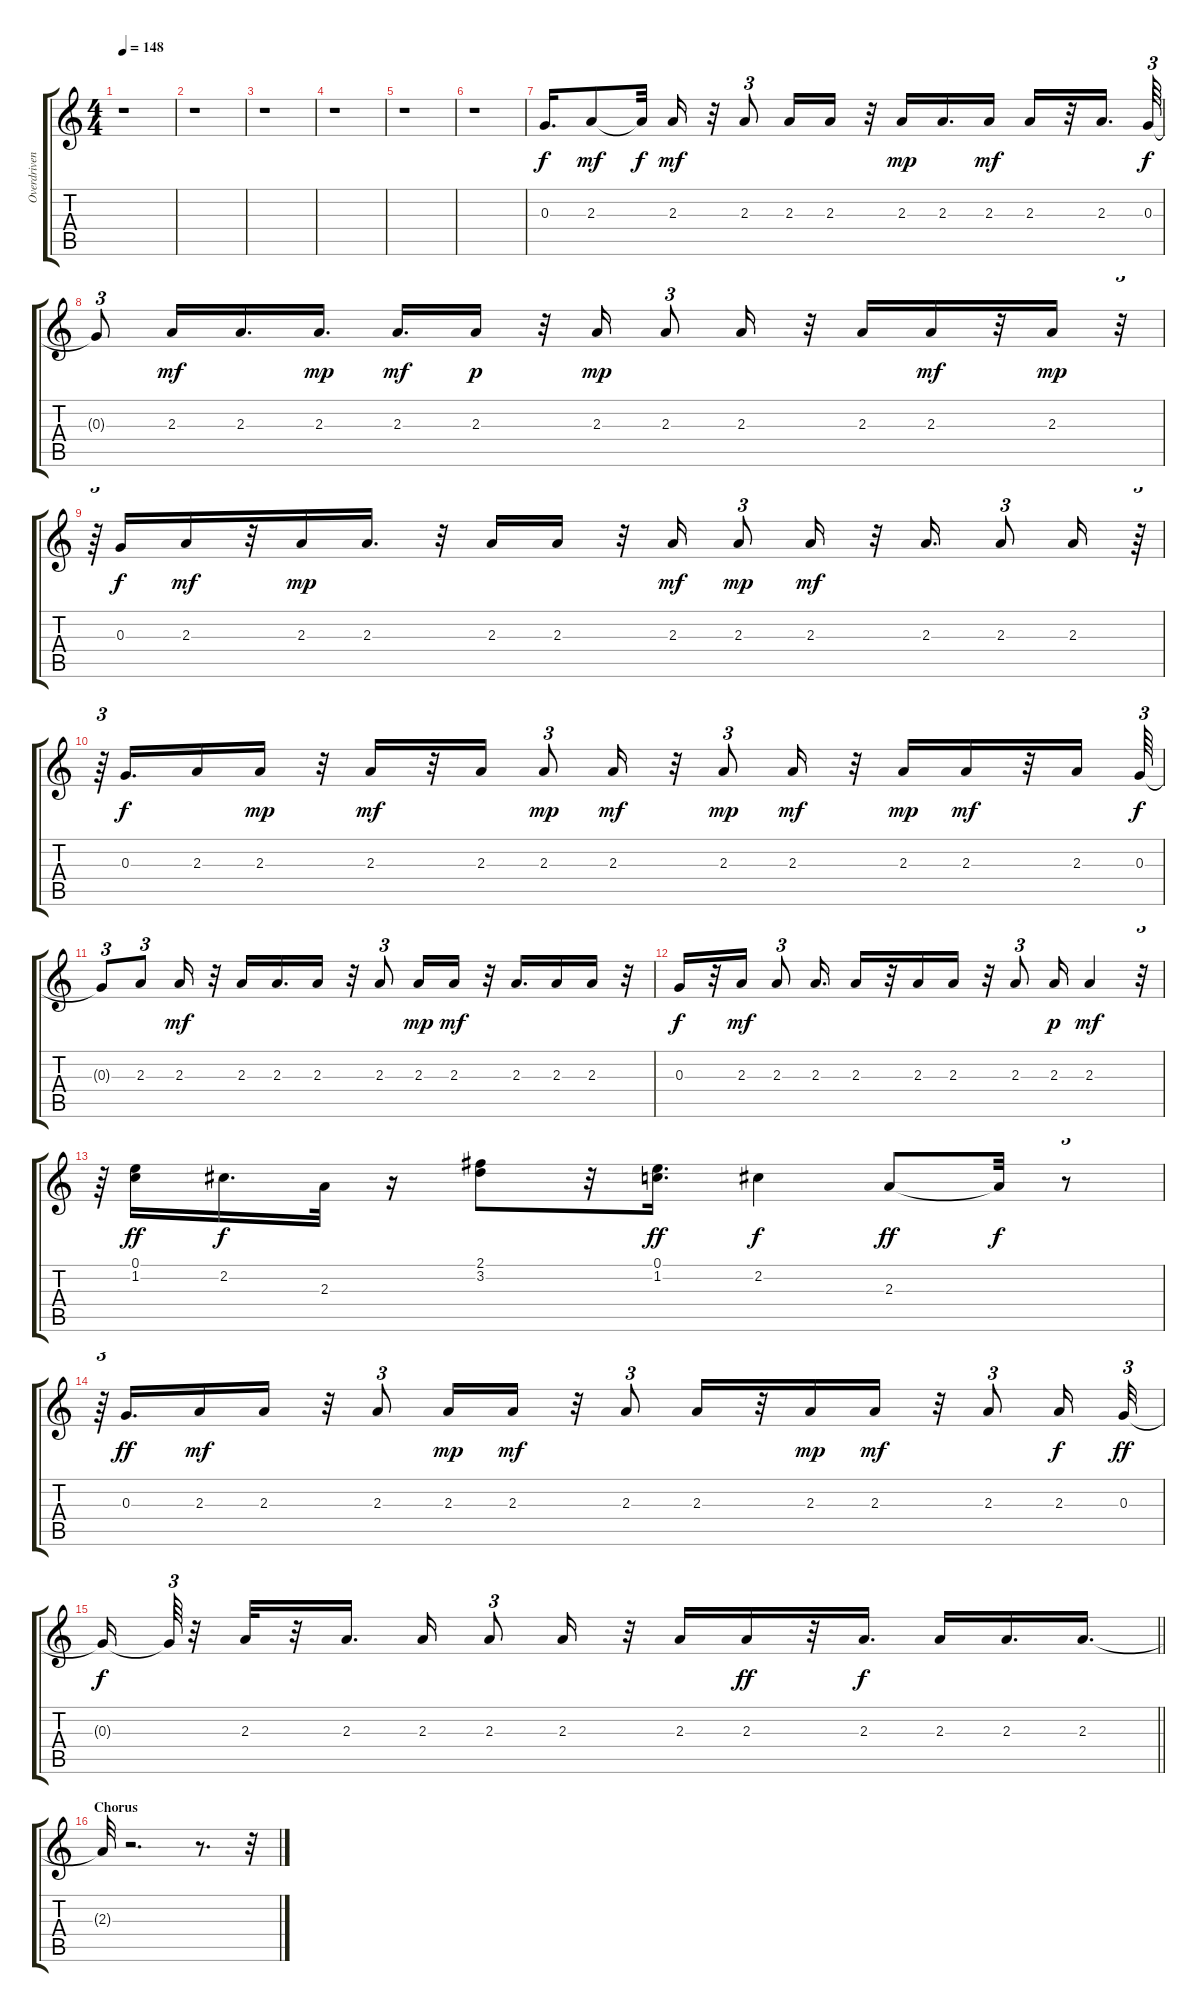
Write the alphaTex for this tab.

\track ("Overdriven Guitar" "Overdriven") {mute instrument overdrivenguitar}
\staff {score tabs}
\tuning (E4 B3 G3 D3 A2 E2) {hide}
\ts (4 4)
\tempo 148
\clef g2
\ks c
r.1{dy f} |
r.1 |
r.1 |
r.1 |
r.1 |
r.1 |
0.3.16{d} 2.3.8{dy mf} 2.3{t}.32{dy f} 2.3.16{dy mf} r.32 2.3.8{tu (3 2)} 2.3.16 2.3.16 r.32 2.3.16{dy mp} 2.3.16{d} 2.3.16{dy mf} 2.3.16 r.32 2.3.16{d} 0.3.64{tu (3 2) dy f} |
0.3{t}.8{tu (3 2)} 2.3.16{dy mf} 2.3.16{d} 2.3.16{d dy mp} 2.3.16{d dy mf} 2.3.16{dy p} r.32 2.3.16{dy mp} 2.3.8{tu (3 2)} 2.3.16 r.32 2.3.16 2.3.16{dy mf} r.32 2.3.16{dy mp} r.32{tu (3 2)} |
r.64{tu (3 2)} 0.3.16{dy f} 2.3.16{dy mf} r.32 2.3.16{dy mp} 2.3.16{d} r.32 2.3.16 2.3.16 r.32 2.3.16{dy mf} 2.3.8{tu (3 2) dy mp} 2.3.16{dy mf} r.32 2.3.16{d} 2.3.8{tu (3 2)} 2.3.16 r.64{tu (3 2)} |
r.64{tu (3 2)} 0.3.16{d dy f} 2.3.16 2.3.16{dy mp} r.32 2.3.16{dy mf} r.32 2.3.16 2.3.8{tu (3 2) dy mp} 2.3.16{dy mf} r.32 2.3.8{tu (3 2) dy mp} 2.3.16{dy mf} r.32 2.3.16{dy mp} 2.3.16{dy mf} r.32 2.3.16 0.3.64{tu (3 2) dy f} |
0.3{t}.8{tu (3 2)} 2.3.8{tu (3 2)} 2.3.16{dy mf} r.32 2.3.16 2.3.16{d} 2.3.16 r.32 2.3.8{tu (3 2)} 2.3.16{dy mp} 2.3.16{dy mf} r.32 2.3.16{d} 2.3.16 2.3.16 r.32 |
0.3.16{dy f} r.32 2.3.16{dy mf} 2.3.8{tu (3 2)} 2.3.16{d} 2.3.16 r.32 2.3.16 2.3.16 r.32 2.3.8{tu (3 2)} 2.3.16{dy p} 2.3.4{dy mf} r.32{tu (3 2)} |
r.64{tu (3 2)} (0.1 1.2).16{dy ff} 2.2.16{d dy f} 2.3.32 r.16 (2.1 3.2).8 r.32 (0.1 1.2).16{d dy ff} 2.2.4{dy f} 2.3.8{dy ff} 2.3{t}.32{dy f} r.8{tu (3 2)} |
r.64{tu (3 2)} 0.3.16{d dy ff} 2.3.16{dy mf} 2.3.16 r.32 2.3.8{tu (3 2)} 2.3.16{dy mp} 2.3.16{dy mf} r.32 2.3.8{tu (3 2)} 2.3.16 r.32 2.3.16{dy mp} 2.3.16{dy mf} r.32 2.3.8{tu (3 2)} 2.3.16{dy f} 0.3.32{tu (3 2) dy ff} |
\barLineRight lightlight
0.3{t}.16{dy f} 0.3{t}.64{tu (3 2)} r.32 2.3.32 r.32 2.3.16{d} 2.3.16 2.3.8{tu (3 2)} 2.3.16 r.32 2.3.16 2.3.16{dy ff} r.32 2.3.16{d dy f} 2.3.16 2.3.16{d} 2.3.16{d} |
\section ("" "Chorus")
2.3{t}.32 r.2{d} r.8{d} r.32
